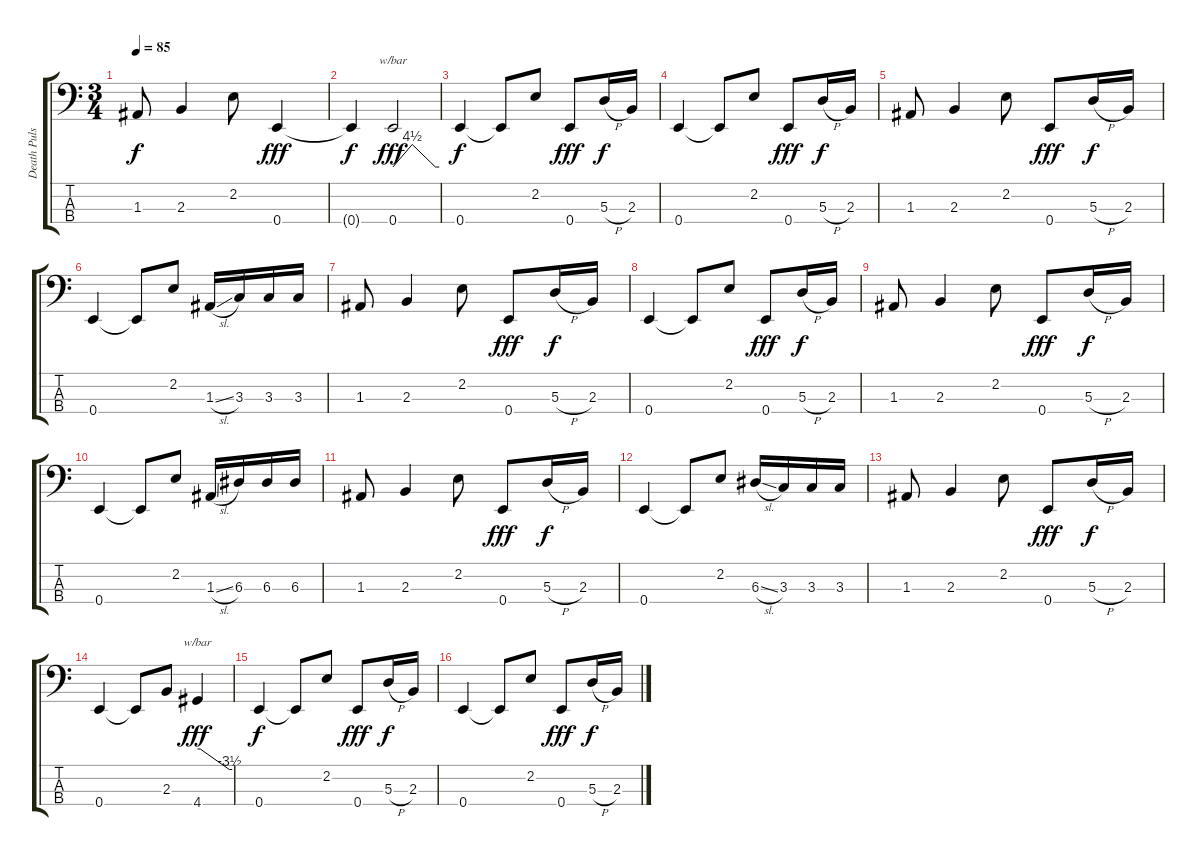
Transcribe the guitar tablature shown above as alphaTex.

\track ("Death Pulse" "Death Puls") {instrument electricbassfinger}
\staff {score tabs}
\tuning (G2 D2 A1 E1) {hide}
\ts (3 4)
\tempo 85
\clef f4
\ks c
1.3.8{dy f} 2.3.4 2.2.8 0.4.4{dy fff} |
0.4{t}.4{dy f} 0.4.2{tbe (custom default 0 0 25 18 55 0 60 0) dy fff} |
0.4.4{dy f} 0.4{t}.8 2.2.8 0.4.8{dy fff} 5.3{h}.16{dy f} 2.3.16 |
0.4.4 0.4{t}.8 2.2.8 0.4.8{dy fff} 5.3{h}.16{dy f} 2.3.16 |
1.3.8 2.3.4 2.2.8 0.4.8{dy fff} 5.3{h}.16{dy f} 2.3.16 |
0.4.4 0.4{t}.8 2.2.8 1.3{sl}.16 3.3.16 3.3.16 3.3.16 |
1.3.8 2.3.4 2.2.8 0.4.8{dy fff} 5.3{h}.16{dy f} 2.3.16 |
0.4.4 0.4{t}.8 2.2.8 0.4.8{dy fff} 5.3{h}.16{dy f} 2.3.16 |
1.3.8 2.3.4 2.2.8 0.4.8{dy fff} 5.3{h}.16{dy f} 2.3.16 |
0.4.4 0.4{t}.8 2.2.8 1.3{sl}.16 6.3.16 6.3.16 6.3.16 |
1.3.8 2.3.4 2.2.8 0.4.8{dy fff} 5.3{h}.16{dy f} 2.3.16 |
0.4.4 0.4{t}.8 2.2.8 6.3{sl}.16 3.3.16 3.3.16 3.3.16 |
1.3.8 2.3.4 2.2.8 0.4.8{dy fff} 5.3{h}.16{dy f} 2.3.16 |
0.4.4 0.4{t}.8 2.3.8 4.4.4{tbe (custom default 0 0 5 0 55 -14 60 -14) dy fff} |
0.4.4{dy f} 0.4{t}.8 2.2.8 0.4.8{dy fff} 5.3{h}.16{dy f} 2.3.16 |
0.4.4 0.4{t}.8 2.2.8 0.4.8{dy fff} 5.3{h}.16{dy f} 2.3.16
